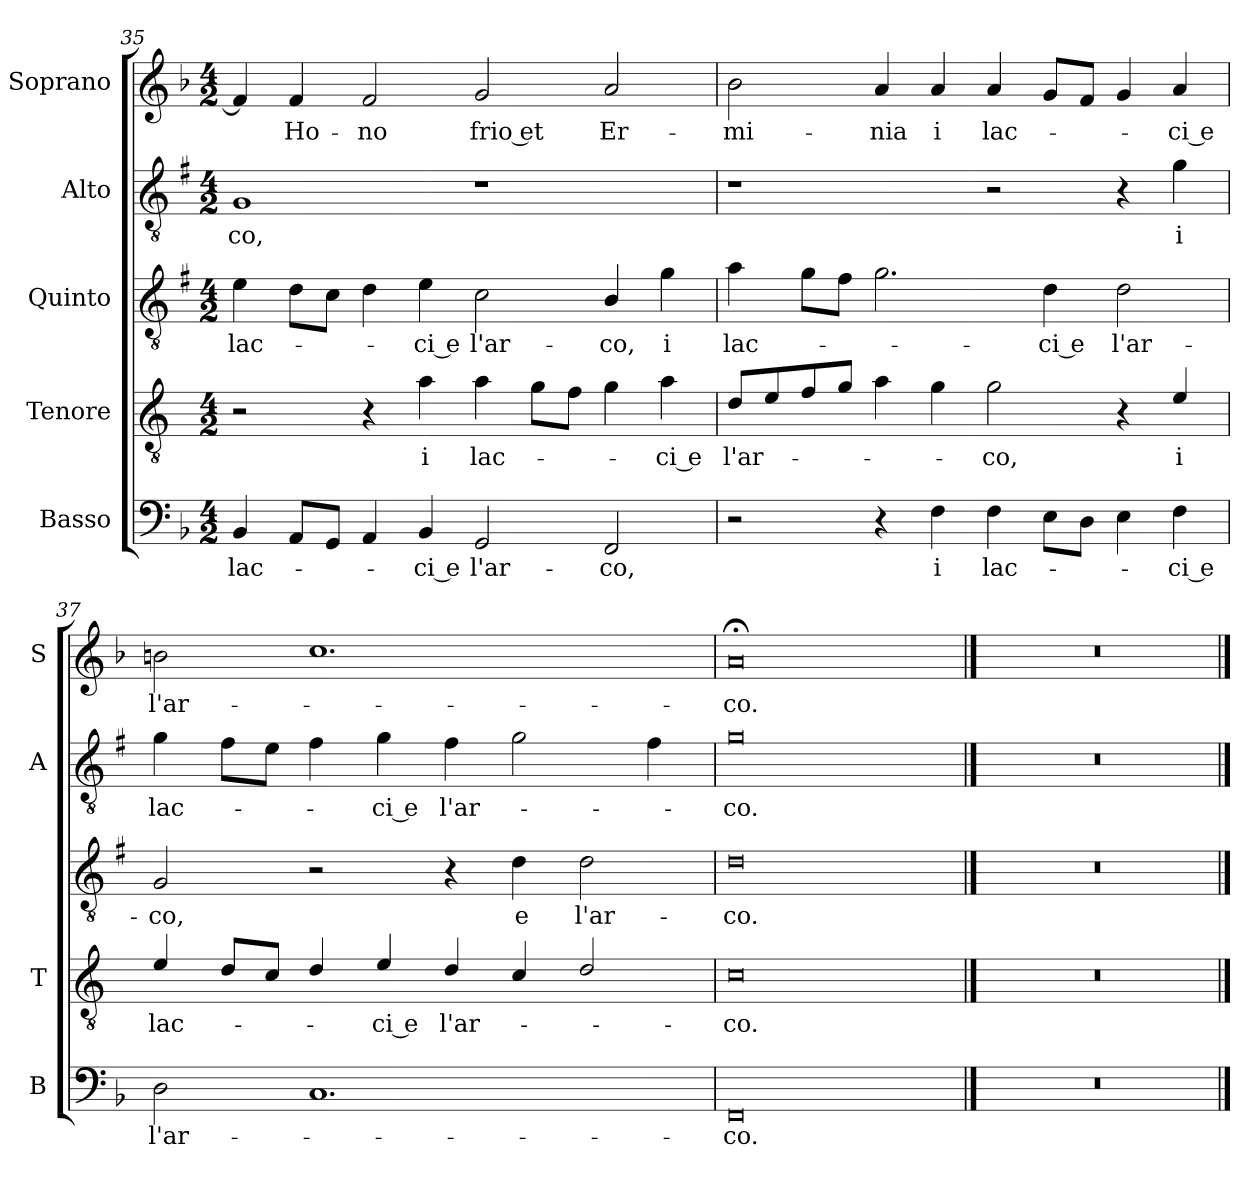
**kern	**text	**kern	**text	**kern	**text	**kern	**text	**kern	**text
*part5	*part5	*part4	*part4	*part3	*part3	*part2	*part2	*part1	*part1
*staff5	*staff5	*staff4	*staff4	*staff3	*staff3	*staff2	*staff2	*staff1	*staff1
*I"Basso	*	*I"Tenore	*	*I"Quinto	*	*I"Alto	*	*I"Soprano	*
*I'B	*	*I'T	*	*	*	*I'A	*	*I'S	*
*clefF4	*	*clefGv2	*	*clefGv2	*	*clefGv2	*	*clefG2	*
*	*	*ITrd4c7	*	*ITrd1c2	*	*ITrd1c2	*	*	*
*k[b-]	*	*k[b-]	*	*k[b-]	*	*k[b-]	*	*k[b-]	*
*F:	*	*F:	*	*F:	*	*F:	*	*F:	*
*M4/2	*	*M4/2	*	*M4/2	*	*M4/2	*	*M4/2	*
=35	=35	=35	=35	=35	=35	=35	=35	=35	=35
!	!LO:LY:b	!	!	!	!LO:LY:b	!	!LO:LY:b	!	!
4BB-/	lac-	2r	.	4d\	lac-	1F	-co,	4f/]	.
!	!	!	!	!	!	!	!	!	!LO:LY:b
8AA/L	.	.	.	8c\L	.	.	.	4f/	Ho-
8GG/J	.	.	.	8B-\J	.	.	.	.	.
!	!	!	!	!	!	!	!	!	!LO:LY:b
4AA/	.	4r	.	4c\	.	.	.	2f/	-no
!	!LO:LY:b	!	!LO:LY:b	!	!LO:LY:b	!	!	!	!
4BB-/	-ci e	4d\	i	4d\	-ci e	.	.	.	.
!	!LO:LY:b	!	!LO:LY:b	!	!LO:LY:b	!	!	!	!LO:LY:b
2GG/	l'ar-	4d\	lac-	2B-\	l'ar-	1r	.	2g/	frio et
.	.	8c\L	.	.	.	.	.	.	.
.	.	8B-\J	.	.	.	.	.	.	.
!	!LO:LY:b	!	!	!	!LO:LY:b	!	!	!	!LO:LY:b
2FF/	-co,	4c\	.	4A/	-co,	.	.	2a/	Er-
!	!	!	!LO:LY:b	!	!LO:LY:b	!	!	!	!
.	.	4d\	-ci e	4f\	i	.	.	.	.
!!LO:LB:g=z
=36	=36	=36	=36	=36	=36	=36	=36	=36	=36
!	!	!	!LO:LY:b	!	!LO:LY:b	!	!	!	!LO:LY:b
2r	.	8G/L	l'ar-	4g\	lac-	1r	.	2b-\	-mi-
.	.	8A/	.	.	.	.	.	.	.
.	.	8B-/	.	8f\L	.	.	.	.	.
.	.	8c/J	.	8e\J	.	.	.	.	.
!	!	!	!	!	!	!	!	!	!LO:LY:b
4r	.	4d\	.	2.f\	.	.	.	4a/	-nia
!	!LO:LY:b	!	!	!	!	!	!	!	!LO:LY:b
4F\	i	4c\	.	.	.	.	.	4a/	i
!	!LO:LY:b	!	!LO:LY:b	!	!	!	!	!	!LO:LY:b
4F\	lac-	2c\	-co,	.	.	2r	.	4a/	lac-
!	!	!	!	!	!LO:LY:b	!	!	!	!
8E\L	.	.	.	4c\	-ci e	.	.	8g/L	.
8D\J	.	.	.	.	.	.	.	8f/J	.
!	!	!	!	!	!LO:LY:b	!	!	!	!
4E\	.	4r	.	2c\	l'ar-	4r	.	4g/	.
!	!LO:LY:b	!	!LO:LY:b	!	!	!	!LO:LY:b	!	!LO:LY:b
4F\	-ci e	4A/	i	.	.	4f\	i	4a/	-ci e
=37	=37	=37	=37	=37	=37	=37	=37	=37	=37
!	!LO:LY:b	!	!LO:LY:b	!	!LO:LY:b	!	!LO:LY:b	!	!LO:LY:b
2D\	l'ar-	4A/	lac-	2F/	-co,	4f\	lac-	2bn\	l'ar-
.	.	8G/L	.	.	.	8e\L	.	.	.
.	.	8F/J	.	.	.	8d\J	.	.	.
1.C	.	4G/	.	2r	.	4e\	.	1.cc	.
!	!	!	!LO:LY:b	!	!	!	!LO:LY:b	!	!
.	.	4A/	-ci e	.	.	4f\	-ci e	.	.
!	!	!	!LO:LY:b	!	!	!	!LO:LY:b	!	!
.	.	4G/	l'ar-	4r	.	4e\	l'ar-	.	.
!	!	!	!	!	!LO:LY:b	!	!	!	!
.	.	4F/	.	4c\	e	2f\	.	.	.
!	!	!	!	!	!LO:LY:b	!	!	!	!
.	.	2G/	.	2c\	l'ar-	.	.	.	.
.	.	.	.	.	.	4e\	.	.	.
=38	=38	=38	=38	=38	=38	=38	=38	=38	=38
!	!LO:LY:b	!	!LO:LY:b	!	!LO:LY:b	!	!LO:LY:b	!	!LO:LY:b
0FF	-co.	0F	-co.	0c	-co.	0f	-co.	0a;<	-co.
==39	==39	==39	==39	==39	==39	==39	==39	==39	==39
0r	.	0r	.	0r	.	0r	.	0r	.
==	==	==	==	==	==	==	==	==	==
*-	*-	*-	*-	*-	*-	*-	*-	*-	*-
